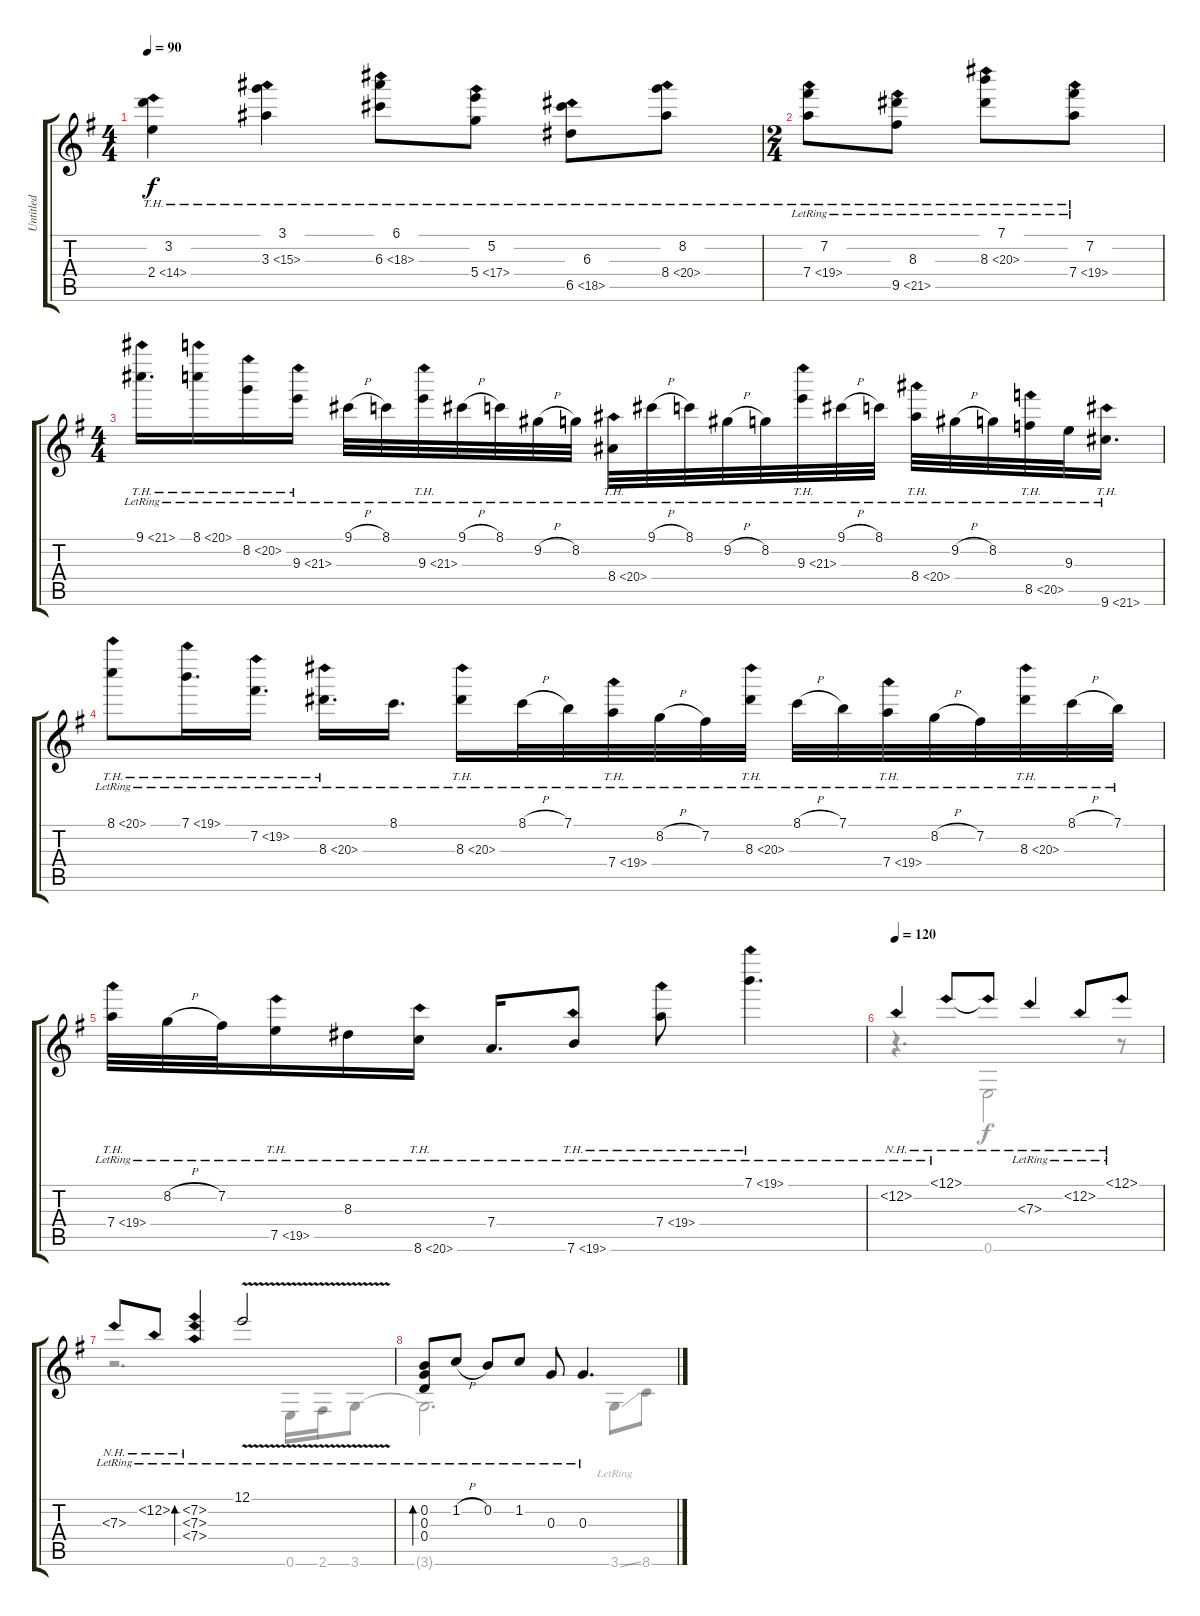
\track ("Untitled" "Untitled") {instrument acousticguitarsteel}
\staff {score tabs}
\tuning (E4 B3 G3 D3 A2 E2) {hide}
\voice
\ts (4 4)
\tempo 90
\clef g2
\ks g
(3.2 2.4{th 12}).4{ot 8vb dy f} (3.1 3.3{th 12}).4{ot 8vb} (6.1 6.3{th 12}).8{ot 8vb} (5.2 5.4{th 12}).8{ot 8vb} (6.3 6.5{th 12}).8{ot 8vb} (8.2 8.4{th 12}).8{ot 8vb} |
\ts (2 4)
(7.2{lr} 7.4{th 12 lr}).8{ot 8vb} (8.3{lr} 9.5{th 12 lr}).8{ot 8vb} (7.1{lr} 8.3{th 12 lr}).8{ot 8vb} (7.2{lr} 7.4{th 12 lr}).8{ot 8vb} |
\ts (4 4)
9.1{th 12 lr}.16{d ot 8vb} 8.1{th 12 lr}.16{ot 8vb} 8.2{th 12 lr}.16{ot 8vb} 9.3{th 12 lr}.16{ot 8vb} 9.1{h lr}.32 8.1{lr}.32 9.3{th 12 lr}.32{ot 8vb} 9.1{h lr}.32 8.1{lr}.32 9.2{h lr}.32 8.2{lr}.32 8.4{th 12 lr}.32 9.1{h lr}.32 8.1{lr}.32 9.2{h lr}.32 8.2{lr}.32 9.3{th 12 lr}.32{ot 8vb} 9.1{h lr}.32 8.1{lr}.32 8.4{th 12 lr}.32{ot 8vb} 9.2{h lr}.32 8.2{lr}.32 8.5{th 12 lr}.32{ot 8vb} 9.3{lr}.32 9.6{th 12 lr}.16{d ot 8vb} |
8.1{th 12 lr}.8{ot 8vb} 7.1{th 12 lr}.16{d ot 8vb} 7.2{th 12 lr}.16{d ot 8vb} 8.3{th 12 lr}.16{d ot 8vb} 8.1{lr}.16{d} 8.3{th 12 lr}.16{ot 8vb} 8.1{h lr}.32 7.1{lr}.32 7.4{th 12 lr}.32{ot 8vb} 8.2{h lr}.32 7.2{lr}.32 8.3{th 12 lr}.32{ot 8vb} 8.1{h lr}.32 7.1{lr}.32 7.4{th 12 lr}.32{ot 8vb} 8.2{h lr}.32 7.2{lr}.32 8.3{th 12 lr}.32{ot 8vb} 8.1{h lr}.32 7.1{lr}.32 |
7.4{th 12 lr}.32{ot 8vb} 8.2{h lr}.32 7.2{lr}.32 7.5{th 12 lr}.16{ot 8vb} 8.3{lr}.16 8.6{th 12 lr}.16{ot 8vb} 7.4{lr}.16{d} 7.6{th 12 lr}.8{ot 8vb} 7.4{th 12 lr}.8{ot 8vb} 7.1{th 12 lr}.4{d ot 8vb} |
\tempo 120
12.2{nh lr}.4 12.1{nh lr}.8 12.1{nh t}.8 7.3{nh lr}.4 12.2{nh lr}.8 12.1{nh lr}.8 |
7.3{nh lr}.8 12.2{nh lr}.8 (7.2{nh lr} 7.3{nh lr} 7.4{nh lr}).4{bd 30} 12.1{v lr}.2 |
(0.2{lr} 0.3{lr} 0.4{lr}).8{bd 30} 1.2{h lr}.8 0.2{lr}.8 1.2{lr}.8 0.3{lr}.8 0.3{lr}.4{d}
\voice
\clef g2
\ottava regular
\simile none
\ks g
|
|
|
|
|
r.4{d} 0.6.2 r.8 |
r.2{d} 0.6.16 2.6.16 3.6.8 |
3.6{t}.2{d} 3.6{ss lr}.8 8.6.8
